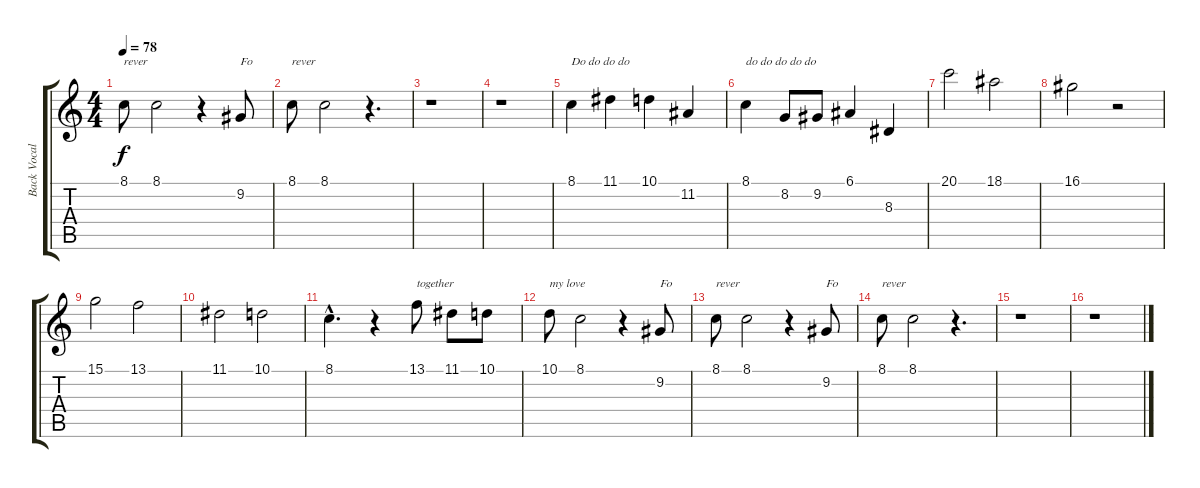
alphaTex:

\track ("Back Vocals" "Back Vocal") {instrument choiraahs}
\staff {score tabs}
\tuning (E4 B3 G3 D3 A2 E2) {hide}
\ts (4 4)
\tempo 78
\clef g2
\ks c
8.1.8{txt "rever" dy f} 8.1.2 r.4 9.2.8{txt "Fo"} |
8.1.8{txt "rever"} 8.1.2 r.4{d} |
r.1 |
r.1 |
8.1.4{txt "Do do do do"} 11.1.4 10.1.4 11.2.4 |
8.1.4{txt "do do do do do"} 8.2.8 9.2.8 6.1.4 8.3.4 |
20.1.2 18.1.2 |
16.1.2 r.2 |
15.1.2 13.1.2 |
11.1.2 10.1.2 |
8.1{hac}.4{d} r.4 13.1.8{txt "together"} 11.1.8 10.1.8 |
10.1.8{txt "my love"} 8.1.2 r.4 9.2.8{txt "Fo"} |
8.1.8{txt "rever"} 8.1.2 r.4 9.2.8{txt "Fo"} |
8.1.8{txt "rever"} 8.1.2 r.4{d} |
r.1 |
r.1
